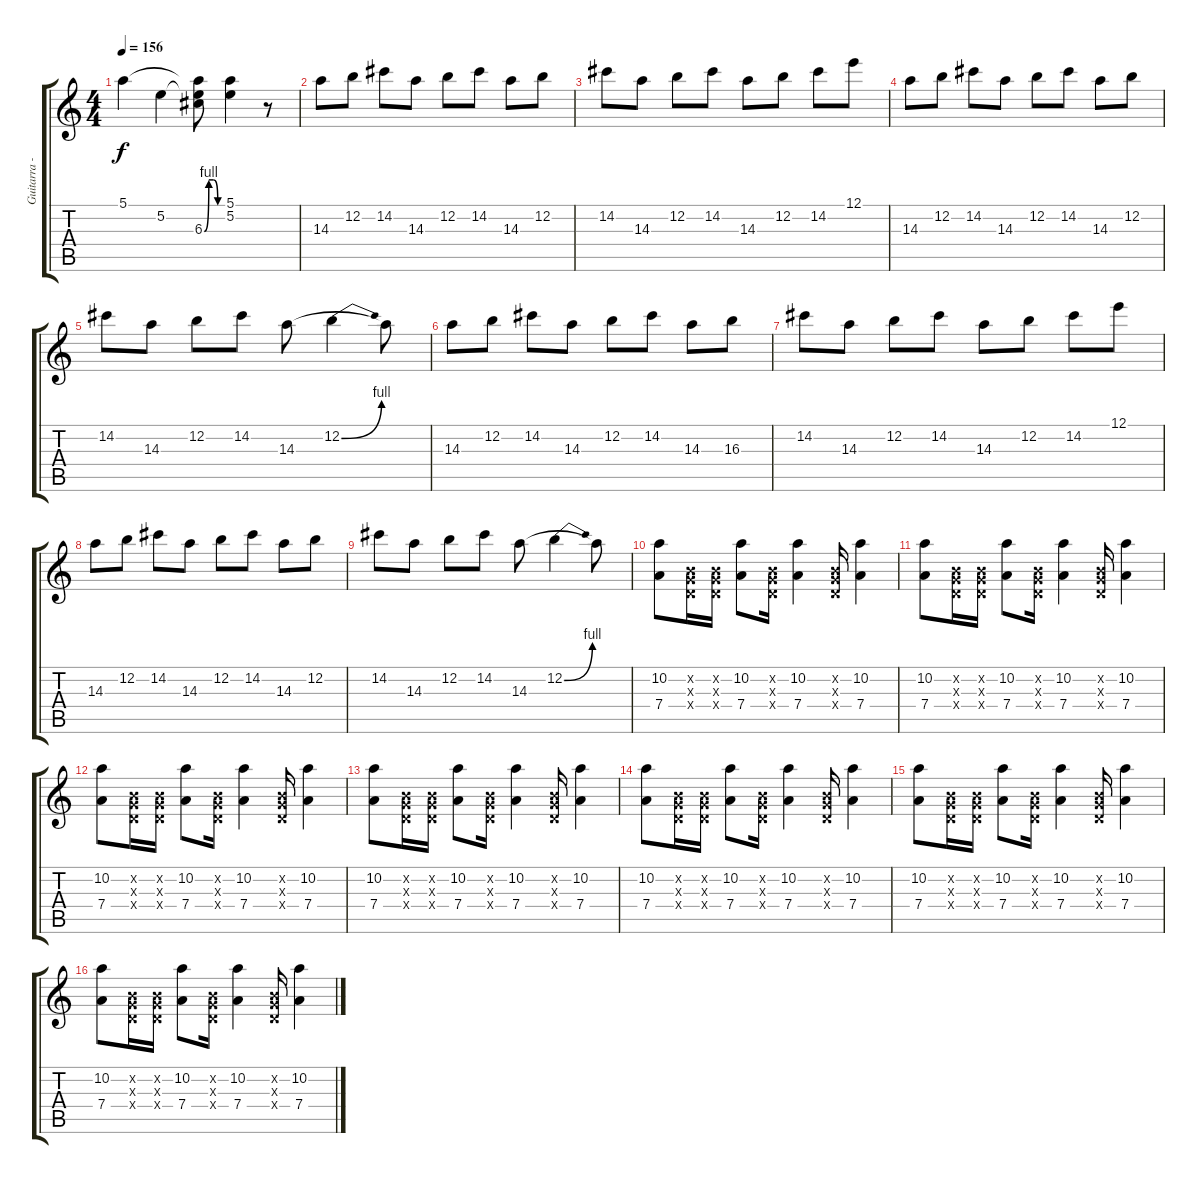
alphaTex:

\track ("Guitarra - Cabeleira" "Guitarra -") {instrument distortionguitar}
\staff {score tabs}
\tuning (E4 B3 G3 D3 A2 E2) {hide}
\ts (4 4)
\tempo 156
\clef g2
\ks c
5.1.4{dy f} 5.2.4 (5.1{t} 5.2{t} 6.3{be (custom 0 0 15 4 30 4 45 0 60 0)}).8 (5.1 5.2).4 r.8 |
14.3.8 12.2.8 14.2.8 14.3.8 12.2.8 14.2.8 14.3.8 12.2.8 |
14.2.8 14.3.8 12.2.8 14.2.8 14.3.8 12.2.8 14.2.8 12.1.8 |
14.3.8 12.2.8 14.2.8 14.3.8 12.2.8 14.2.8 14.3.8 12.2.8 |
14.2.8 14.3.8 12.2.8 14.2.8 14.3.8 12.2{be (bend 0 0 60 4)}.4 14.3{t}.8 |
14.3.8 12.2.8 14.2.8 14.3.8 12.2.8 14.2.8 14.3.8 16.3.8 |
14.2.8 14.3.8 12.2.8 14.2.8 14.3.8 12.2.8 14.2.8 12.1.8 |
14.3.8 12.2.8 14.2.8 14.3.8 12.2.8 14.2.8 14.3.8 12.2.8 |
14.2.8 14.3.8 12.2.8 14.2.8 14.3.8 12.2{be (bend 0 0 60 4)}.4 14.3{t}.8 |
(10.2 7.4).8{volume 9} (0.2{x} 0.3{x} 0.4{x}).16 (0.2{x} 0.3{x} 0.4{x}).16 (10.2 7.4).8 (0.2{x} 0.3{x} 0.4{x}).16 (10.2 7.4).4 (0.2{x} 0.3{x} 0.4{x}).16 (10.2 7.4).4 |
(10.2 7.4).8 (0.2{x} 0.3{x} 0.4{x}).16 (0.2{x} 0.3{x} 0.4{x}).16 (10.2 7.4).8 (0.2{x} 0.3{x} 0.4{x}).16 (10.2 7.4).4 (0.2{x} 0.3{x} 0.4{x}).16 (10.2 7.4).4 |
(10.2 7.4).8 (0.2{x} 0.3{x} 0.4{x}).16 (0.2{x} 0.3{x} 0.4{x}).16 (10.2 7.4).8 (0.2{x} 0.3{x} 0.4{x}).16 (10.2 7.4).4 (0.2{x} 0.3{x} 0.4{x}).16 (10.2 7.4).4 |
(10.2 7.4).8 (0.2{x} 0.3{x} 0.4{x}).16 (0.2{x} 0.3{x} 0.4{x}).16 (10.2 7.4).8 (0.2{x} 0.3{x} 0.4{x}).16 (10.2 7.4).4 (0.2{x} 0.3{x} 0.4{x}).16 (10.2 7.4).4 |
(10.2 7.4).8 (0.2{x} 0.3{x} 0.4{x}).16 (0.2{x} 0.3{x} 0.4{x}).16 (10.2 7.4).8 (0.2{x} 0.3{x} 0.4{x}).16 (10.2 7.4).4 (0.2{x} 0.3{x} 0.4{x}).16 (10.2 7.4).4 |
(10.2 7.4).8 (0.2{x} 0.3{x} 0.4{x}).16 (0.2{x} 0.3{x} 0.4{x}).16 (10.2 7.4).8 (0.2{x} 0.3{x} 0.4{x}).16 (10.2 7.4).4 (0.2{x} 0.3{x} 0.4{x}).16 (10.2 7.4).4 |
(10.2 7.4).8 (0.2{x} 0.3{x} 0.4{x}).16 (0.2{x} 0.3{x} 0.4{x}).16 (10.2 7.4).8 (0.2{x} 0.3{x} 0.4{x}).16 (10.2 7.4).4 (0.2{x} 0.3{x} 0.4{x}).16 (10.2 7.4).4
